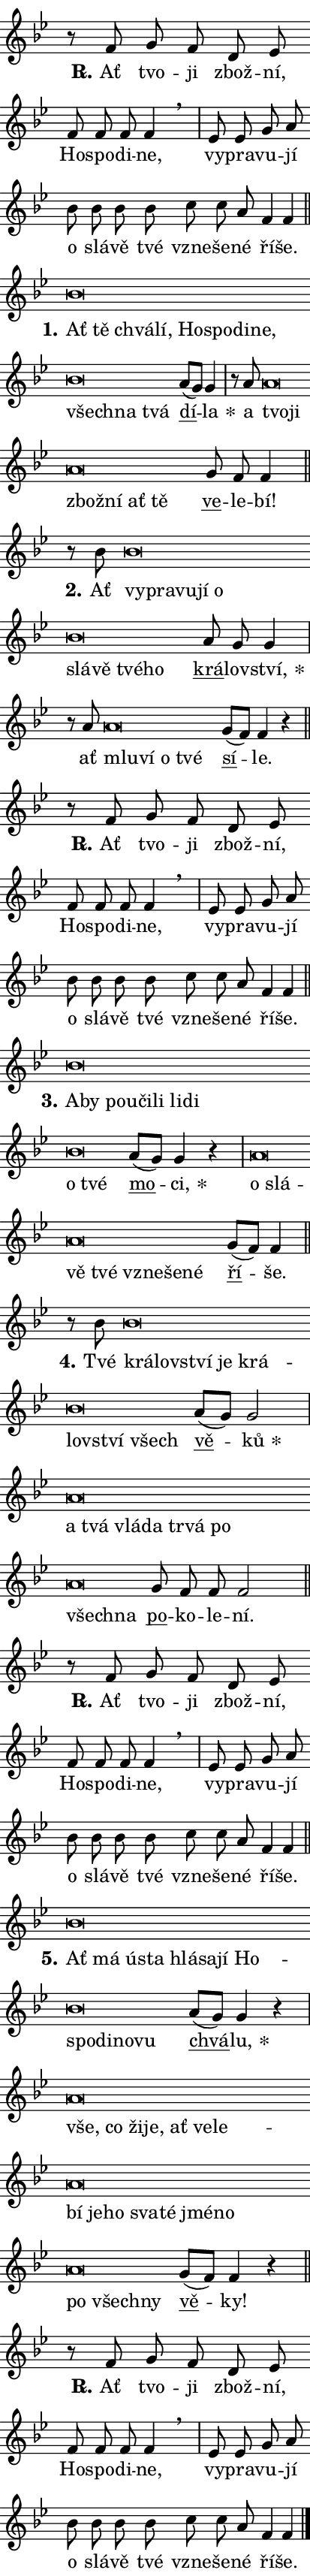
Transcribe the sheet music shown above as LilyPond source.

\version "2.24.0"
\header { tagline = "" }
\paper {
  indent = 0\cm
  top-margin = 0\cm
  right-margin = 0\cm
  bottom-margin = 0\cm
  left-margin = 0\cm
  paper-width = 7\cm
  page-breaking = #ly:one-page-breaking
  system-system-spacing.basic-distance = #11
  score-system-spacing.basic-distance = #11
  ragged-last = ##f
}


%% Author: Thomas Morley
%% https://lists.gnu.org/archive/html/lilypond-user/2020-05/msg00002.html
#(define (line-position grob)
"Returns position of @var[grob} in current system:
   @code{'start}, if at first time-step
   @code{'end}, if at last time-step
   @code{'middle} otherwise
"
  (let* ((col (ly:item-get-column grob))
         (ln (ly:grob-object col 'left-neighbor))
         (rn (ly:grob-object col 'right-neighbor))
         (col-to-check-left (if (ly:grob? ln) ln col))
         (col-to-check-right (if (ly:grob? rn) rn col))
         (break-dir-left
           (and
             (ly:grob-property col-to-check-left 'non-musical #f)
             (ly:item-break-dir col-to-check-left)))
         (break-dir-right
           (and
             (ly:grob-property col-to-check-right 'non-musical #f)
             (ly:item-break-dir col-to-check-right))))
        (cond ((eqv? 1 break-dir-left) 'start)
              ((eqv? -1 break-dir-right) 'end)
              (else 'middle))))

#(define (tranparent-at-line-position vctor)
  (lambda (grob)
  "Relying on @code{line-position} select the relevant enry from @var{vctor}.
Used to determine transparency,"
    (case (line-position grob)
      ((end) (not (vector-ref vctor 0)))
      ((middle) (not (vector-ref vctor 1)))
      ((start) (not (vector-ref vctor 2))))))

noteHeadBreakVisibility =
#(define-music-function (break-visibility)(vector?)
"Makes @code{NoteHead}s transparent relying on @var{break-visibility}"
#{
  \override NoteHead.transparent =
    #(tranparent-at-line-position break-visibility)
#})

#(define delete-ledgers-for-transparent-note-heads
  (lambda (grob)
    "Reads whether a @code{NoteHead} is transparent.
If so this @code{NoteHead} is removed from @code{'note-heads} from
@var{grob}, which is supposed to be @code{LedgerLineSpanner}.
As a result ledgers are not printed for this @code{NoteHead}"
    (let* ((nhds-array (ly:grob-object grob 'note-heads))
           (nhds-list
             (if (ly:grob-array? nhds-array)
                 (ly:grob-array->list nhds-array)
                 '()))
           ;; Relies on the transparent-property being done before
           ;; Staff.LedgerLineSpanner.after-line-breaking is executed.
           ;; This is fragile ...
           (to-keep
             (remove
               (lambda (nhd)
                 (ly:grob-property nhd 'transparent #f))
               nhds-list)))
      ;; TODO find a better method to iterate over grob-arrays, similiar
      ;; to filter/remove etc for lists
      ;; For now rebuilt from scratch
      (set! (ly:grob-object grob 'note-heads)  '())
      (for-each
        (lambda (nhd)
          (ly:pointer-group-interface::add-grob grob 'note-heads nhd))
        to-keep))))

hideNotes = {
  \noteHeadBreakVisibility #begin-of-line-visible
}
unHideNotes = {
  \noteHeadBreakVisibility #all-visible
}

% work-around for resetting accidentals
% https://lilypond.org/doc/v2.23/Documentation/notation/displaying-rhythms#unmetered-music
cadenzaMeasure = {
  \cadenzaOff
  \partial 1024 s1024
  \cadenzaOn
}

#(define-markup-command (accent layout props text) (markup?)
  "Underline accented syllable"
  (interpret-markup layout props
    #{\markup \override #'(offset . 4.3) \underline { #text }#}))

responsum = \markup \concat {
  "R" \hspace #-1.05 \path #0.1 #'((moveto 0 0.07) (lineto 0.9 0.8)) \hspace #0.05 "."
}

\layout {
    \context {
        \Staff
        \remove "Time_signature_engraver"
        \override LedgerLineSpanner.after-line-breaking = #delete-ledgers-for-transparent-note-heads
    }
    \context {
        \Voice {
            \override NoteHead.output-attributes = #'((class . "notehead"))
            \override Hairpin.height = #0.55
        }
    }
    \context {
        \Lyrics {
            \override StanzaNumber.output-attributes = #'((class . "stanzanumber"))
            \override LyricSpace.minimum-distance = #0.9
            \override LyricText.font-name = #"TeX Gyre Schola"
            \override LyricText.font-size = 1
            \override StanzaNumber.font-name = #"TeX Gyre Schola Bold"
            \override StanzaNumber.font-size = 1
        }
    }
}

% magnetic-lyrics.ily
%
%   written by
%     Jean Abou Samra <jean@abou-samra.fr>
%     Werner Lemberg <wl@gnu.org>
%
%   adapted by
%     Jiri Hon <jiri.hon@gmail.com>
%
% Version 2022-Apr-15

% https://www.mail-archive.com/lilypond-user@gnu.org/msg149350.html

#(define (Left_hyphen_pointer_engraver context)
   "Collect syllable-hyphen-syllable occurrences in lyrics and store
them in properties.  This engraver only looks to the left.  For
example, if the lyrics input is @code{foo -- bar}, it does the
following.

@itemize @bullet
@item
Set the @code{text} property of the @code{LyricHyphen} grob between
@q{foo} and @q{bar} to @code{foo}.

@item
Set the @code{left-hyphen} property of the @code{LyricText} grob with
text @q{foo} to the @code{LyricHyphen} grob between @q{foo} and
@q{bar}.
@end itemize

Use this auxiliary engraver in combination with the
@code{lyric-@/text::@/apply-@/magnetic-@/offset!} hook."
   (let ((hyphen #f)
         (text #f))
     (make-engraver
      (acknowledgers
       ((lyric-syllable-interface engraver grob source-engraver)
        (set! text grob)))
      (end-acknowledgers
       ((lyric-hyphen-interface engraver grob source-engraver)
        ;(when (not (grob::has-interface grob 'lyric-space-interface))
          (set! hyphen grob)));)
      ((stop-translation-timestep engraver)
       (when (and text hyphen)
         (ly:grob-set-object! text 'left-hyphen hyphen))
       (set! text #f)
       (set! hyphen #f)))))

#(define (lyric-text::apply-magnetic-offset! grob)
   "If the space between two syllables is less than the value in
property @code{LyricText@/.details@/.squash-threshold}, move the right
syllable to the left so that it gets concatenated with the left
syllable.

Use this function as a hook for
@code{LyricText@/.after-@/line-@/breaking} if the
@code{Left_@/hyphen_@/pointer_@/engraver} is active."
   (let ((hyphen (ly:grob-object grob 'left-hyphen #f)))
     (when hyphen
       (let ((left-text (ly:spanner-bound hyphen LEFT)))
         (when (grob::has-interface left-text 'lyric-syllable-interface)
           (let* ((common (ly:grob-common-refpoint grob left-text X))
                  (this-x-ext (ly:grob-extent grob common X))
                  (left-x-ext
                   (begin
                     ;; Trigger magnetism for left-text.
                     (ly:grob-property left-text 'after-line-breaking)
                     (ly:grob-extent left-text common X)))
                  ;; `delta` is the gap width between two syllables.
                  (delta (- (interval-start this-x-ext)
                            (interval-end left-x-ext)))
                  (details (ly:grob-property grob 'details))
                  (threshold (assoc-get 'squash-threshold details 0.2)))
             (when (< delta threshold)
               (let* (;; We have to manipulate the input text so that
                      ;; ligatures crossing syllable boundaries are not
                      ;; disabled.  For languages based on the Latin
                      ;; script this is essentially a beautification.
                      ;; However, for non-Western scripts it can be a
                      ;; necessity.
                      (lt (ly:grob-property left-text 'text))
                      (rt (ly:grob-property grob 'text))
                      (is-space (grob::has-interface hyphen 'lyric-space-interface))
                      (space (if is-space " " ""))
                      (space-markup (grob-interpret-markup grob " "))
                      (space-size (interval-length (ly:stencil-extent space-markup X)))
                      (extra-delta (if is-space space-size 0))
                      ;; Append new syllable.
                      (ltrt-space (if (and (string? lt) (string? rt))
                                (string-append lt space rt)
                                (make-concat-markup (list lt space rt))))
                      ;; Right-align `ltrt` to the right side.
                      (ltrt-space-markup (grob-interpret-markup
                               grob
                               (make-translate-markup
                                (cons (interval-length this-x-ext) 0)
                                (make-right-align-markup ltrt-space)))))
                 (begin
                   ;; Don't print `left-text`.
                   (ly:grob-set-property! left-text 'stencil #f)
                   ;; Set text and stencil (which holds all collected
                   ;; syllables so far) and shift it to the left.
                   (ly:grob-set-property! grob 'text ltrt-space)
                   (ly:grob-set-property! grob 'stencil ltrt-space-markup)
                   (ly:grob-translate-axis! grob (- (- delta extra-delta)) X))))))))))


#(define (lyric-hyphen::displace-bounds-first grob)
   ;; Make very sure this callback isn't triggered too early.
   (let ((left (ly:spanner-bound grob LEFT))
         (right (ly:spanner-bound grob RIGHT)))
     (ly:grob-property left 'after-line-breaking)
     (ly:grob-property right 'after-line-breaking)
     (ly:lyric-hyphen::print grob)))

squashThreshold = #0.4

\layout {
  \context {
    \Lyrics
    \consists #Left_hyphen_pointer_engraver
    \override LyricText.after-line-breaking =
      #lyric-text::apply-magnetic-offset!
    \override LyricHyphen.stencil = #lyric-hyphen::displace-bounds-first
    \override LyricText.details.squash-threshold = \squashThreshold
    \override LyricHyphen.minimum-distance = 0
    \override LyricHyphen.minimum-length = \squashThreshold
  }
}

squash = \override LyricText.details.squash-threshold = 9999
unSquash = \override LyricText.details.squash-threshold = \squashThreshold

left = \override LyricText.self-alignment-X = #LEFT
unLeft = \revert LyricText.self-alignment-X

starOffset = #(lambda (grob) 
                (let ((x_offset (ly:self-alignment-interface::aligned-on-x-parent grob)))
                  (if (= x_offset 0) 0 (+ x_offset 1.2))))

star = #(define-music-function (syllable)(string?)
"Append star separator at the end of a syllable"
#{
  \once \override LyricText.X-offset = #starOffset
  \lyricmode { \markup {
    #syllable
    \override #'((font-name . "TeX Gyre Schola Bold")) \hspace #0.2 \lower #0.65 \larger "*"
  } }
#})

starAccent = #(define-music-function (syllable)(string?)
"Append star separator at the end of a syllable and make accent"
#{
  \once \override LyricText.X-offset = #starOffset
  \lyricmode { \markup {
    \accent #syllable
    \override #'((font-name . "TeX Gyre Schola Bold")) \hspace #0.2 \lower #0.65 \larger "*"
  } }
#})

breath = #(define-music-function (syllable)(string?)
"Append breathing indicator at the end of a syllable"
#{
  \lyricmode { \markup { #syllable "+" } }
#})

optionalBreath = #(define-music-function (syllable)(string?)
"Append optional breathing indicator at the end of a syllable"
#{
  \lyricmode { \markup { #syllable "(+)" } }
#})


\score {
    <<
        \new Voice = "melody" { \cadenzaOn \key bes \major \relative { r8 f' g f d es \bar "" f f f f4 \breathe \cadenzaMeasure \bar "|" es8 es \bar "" g a \bar "" bes bes \bar "" bes bes \bar "" c c a f4 f \cadenzaMeasure \bar "||" \break } }
        \new Lyrics \lyricsto "melody" { \lyricmode { \set stanza = \responsum
Ať tvo -- ji zbož -- ní, Ho -- spo -- di -- ne, vy -- pra -- vu -- jí o slá -- vě tvé vzne -- še -- né ří -- še. } }
    >>
    \layout {}
}

\score {
    <<
        \new Voice = "melody" { \cadenzaOn \key bes \major \relative { bes'\breve*1/16 \hideNotes \breve*1/16 \bar "" \breve*1/16 \bar "" \breve*1/16 \bar "" \breve*1/16 \bar "" \breve*1/16 \bar "" \breve*1/16 \bar "" \breve*1/16 \bar "" \breve*1/16 \bar "" \breve*1/16 \breve*1/16 \bar "" \unHideNotes \bar "" a8[( g)] g4 \cadenzaMeasure \bar "|" r8 a8 a\breve*1/16 \hideNotes \breve*1/16 \bar "" \breve*1/16 \bar "" \breve*1/16 \bar "" \breve*1/16 \breve*1/16 \bar "" \unHideNotes \bar "" g8 f f4 \cadenzaMeasure \bar "||" \break } }
        \new Lyrics \lyricsto "melody" { \lyricmode { \set stanza = "1."
\left Ať \squash tě chvá -- lí, Ho -- spo -- di -- ne, všech -- na tvá \unLeft \unSquash \markup \accent dí -- \star la a \left tvo -- \squash ji zbož -- ní ať tě \unLeft \unSquash \markup \accent ve -- le -- bí! } }
    >>
    \layout {}
}

\score {
    <<
        \new Voice = "melody" { \cadenzaOn \key bes \major \relative { r8 bes'8 bes\breve*1/16 \hideNotes \breve*1/16 \bar "" \breve*1/16 \bar "" \breve*1/16 \bar "" \breve*1/16 \bar "" \breve*1/16 \bar "" \breve*1/16 \bar "" \breve*1/16 \breve*1/16 \bar "" \unHideNotes \bar "" a8 g g4 \cadenzaMeasure \bar "|" r8 a8 a\breve*1/16 \hideNotes \breve*1/16 \bar "" \breve*1/16 \breve*1/16 \bar "" \unHideNotes \bar "" g8[( f)] f4 r \cadenzaMeasure \bar "||" \break } }
        \new Lyrics \lyricsto "melody" { \lyricmode { \set stanza = "2."
Ať \left vy -- \squash pra -- vu -- jí o slá -- vě tvé -- ho \unLeft \unSquash \markup \accent krá -- lov -- \star ství, ať \left mlu -- \squash ví o tvé \unLeft \unSquash \markup \accent sí -- le. } }
    >>
    \layout {}
}

\score {
    <<
        \new Voice = "melody" { \cadenzaOn \key bes \major \relative { r8 f' g f d es \bar "" f f f f4 \breathe \cadenzaMeasure \bar "|" es8 es \bar "" g a \bar "" bes bes \bar "" bes bes \bar "" c c a f4 f \cadenzaMeasure \bar "||" \break } }
        \new Lyrics \lyricsto "melody" { \lyricmode { \set stanza = \responsum
Ať tvo -- ji zbož -- ní, Ho -- spo -- di -- ne, vy -- pra -- vu -- jí o slá -- vě tvé vzne -- še -- né ří -- še. } }
    >>
    \layout {}
}

\score {
    <<
        \new Voice = "melody" { \cadenzaOn \key bes \major \relative { bes'\breve*1/16 \hideNotes \breve*1/16 \bar "" \breve*1/16 \bar "" \breve*1/16 \bar "" \breve*1/16 \bar "" \breve*1/16 \bar "" \breve*1/16 \bar "" \breve*1/16 \bar "" \breve*1/16 \breve*1/16 \bar "" \unHideNotes \bar "" a8[( g)] g4 r \cadenzaMeasure \bar "|" a\breve*1/16 \hideNotes \breve*1/16 \bar "" \breve*1/16 \bar "" \breve*1/16 \bar "" \breve*1/16 \bar "" \breve*1/16 \breve*1/16 \bar "" \unHideNotes \bar "" g8[( f)] f4 \cadenzaMeasure \bar "||" \break } }
        \new Lyrics \lyricsto "melody" { \lyricmode { \set stanza = "3."
\left A -- \squash by po -- u -- či -- li li -- di o tvé \unLeft \unSquash \markup \accent mo -- \star ci, \left o \squash slá -- vě tvé vzne -- še -- né \unLeft \unSquash \markup \accent ří -- še. } }
    >>
    \layout {}
}

\score {
    <<
        \new Voice = "melody" { \cadenzaOn \key bes \major \relative { r8 bes'8 bes\breve*1/16 \hideNotes \breve*1/16 \bar "" \breve*1/16 \bar "" \breve*1/16 \bar "" \breve*1/16 \bar "" \breve*1/16 \bar "" \breve*1/16 \breve*1/16 \bar "" \unHideNotes \bar "" a8[( g)] g2 \cadenzaMeasure \bar "|" a\breve*1/16 \hideNotes \breve*1/16 \bar "" \breve*1/16 \bar "" \breve*1/16 \bar "" \breve*1/16 \bar "" \breve*1/16 \bar "" \breve*1/16 \bar "" \breve*1/16 \breve*1/16 \bar "" \unHideNotes \bar "" g8 f f f2 \cadenzaMeasure \bar "||" \break } }
        \new Lyrics \lyricsto "melody" { \lyricmode { \set stanza = "4."
Tvé \left krá -- \squash lov -- ství je krá -- lov -- ství všech \unLeft \unSquash \markup \accent vě -- \star ků \left a \squash tvá vlá -- da tr -- vá po všech -- na \unLeft \unSquash \markup \accent po -- ko -- le -- ní. } }
    >>
    \layout {}
}

\score {
    <<
        \new Voice = "melody" { \cadenzaOn \key bes \major \relative { r8 f' g f d es \bar "" f f f f4 \breathe \cadenzaMeasure \bar "|" es8 es \bar "" g a \bar "" bes bes \bar "" bes bes \bar "" c c a f4 f \cadenzaMeasure \bar "||" \break } }
        \new Lyrics \lyricsto "melody" { \lyricmode { \set stanza = \responsum
Ať tvo -- ji zbož -- ní, Ho -- spo -- di -- ne, vy -- pra -- vu -- jí o slá -- vě tvé vzne -- še -- né ří -- še. } }
    >>
    \layout {}
}

\score {
    <<
        \new Voice = "melody" { \cadenzaOn \key bes \major \relative { bes'\breve*1/16 \hideNotes \breve*1/16 \bar "" \breve*1/16 \bar "" \breve*1/16 \bar "" \breve*1/16 \bar "" \breve*1/16 \bar "" \breve*1/16 \bar "" \breve*1/16 \bar "" \breve*1/16 \bar "" \breve*1/16 \bar "" \breve*1/16 \breve*1/16 \bar "" \unHideNotes \bar "" a8[( g)] g4 r \cadenzaMeasure \bar "|" a\breve*1/16 \hideNotes \breve*1/16 \bar "" \breve*1/16 \bar "" \breve*1/16 \bar "" \breve*1/16 \bar "" \breve*1/16 \bar "" \breve*1/16 \bar "" \breve*1/16 \bar "" \breve*1/16 \bar "" \breve*1/16 \bar "" \breve*1/16 \bar "" \breve*1/16 \bar "" \breve*1/16 \bar "" \breve*1/16 \bar "" \breve*1/16 \bar "" \breve*1/16 \breve*1/16 \bar "" \unHideNotes \bar "" g8[( f)] f4 r \cadenzaMeasure \bar "||" \break } }
        \new Lyrics \lyricsto "melody" { \lyricmode { \set stanza = "5."
\left Ať \squash má ú -- sta hlá -- sa -- jí Ho -- spo -- di -- no -- vu \unLeft \unSquash \markup \accent chvá -- \star lu, \left vše, \squash co ži -- je, ať ve -- le -- bí je -- ho sva -- té jmé -- no po všech -- ny \unLeft \unSquash \markup \accent vě -- ky! } }
    >>
    \layout {}
}

\score {
    <<
        \new Voice = "melody" { \cadenzaOn \key bes \major \relative { r8 f' g f d es \bar "" f f f f4 \breathe \cadenzaMeasure \bar "|" es8 es \bar "" g a \bar "" bes bes \bar "" bes bes \bar "" c c a f4 f \cadenzaMeasure \bar "||" \break } \bar "|." }
        \new Lyrics \lyricsto "melody" { \lyricmode { \set stanza = \responsum
Ať tvo -- ji zbož -- ní, Ho -- spo -- di -- ne, vy -- pra -- vu -- jí o slá -- vě tvé vzne -- še -- né ří -- še. } }
    >>
    \layout {}
}
